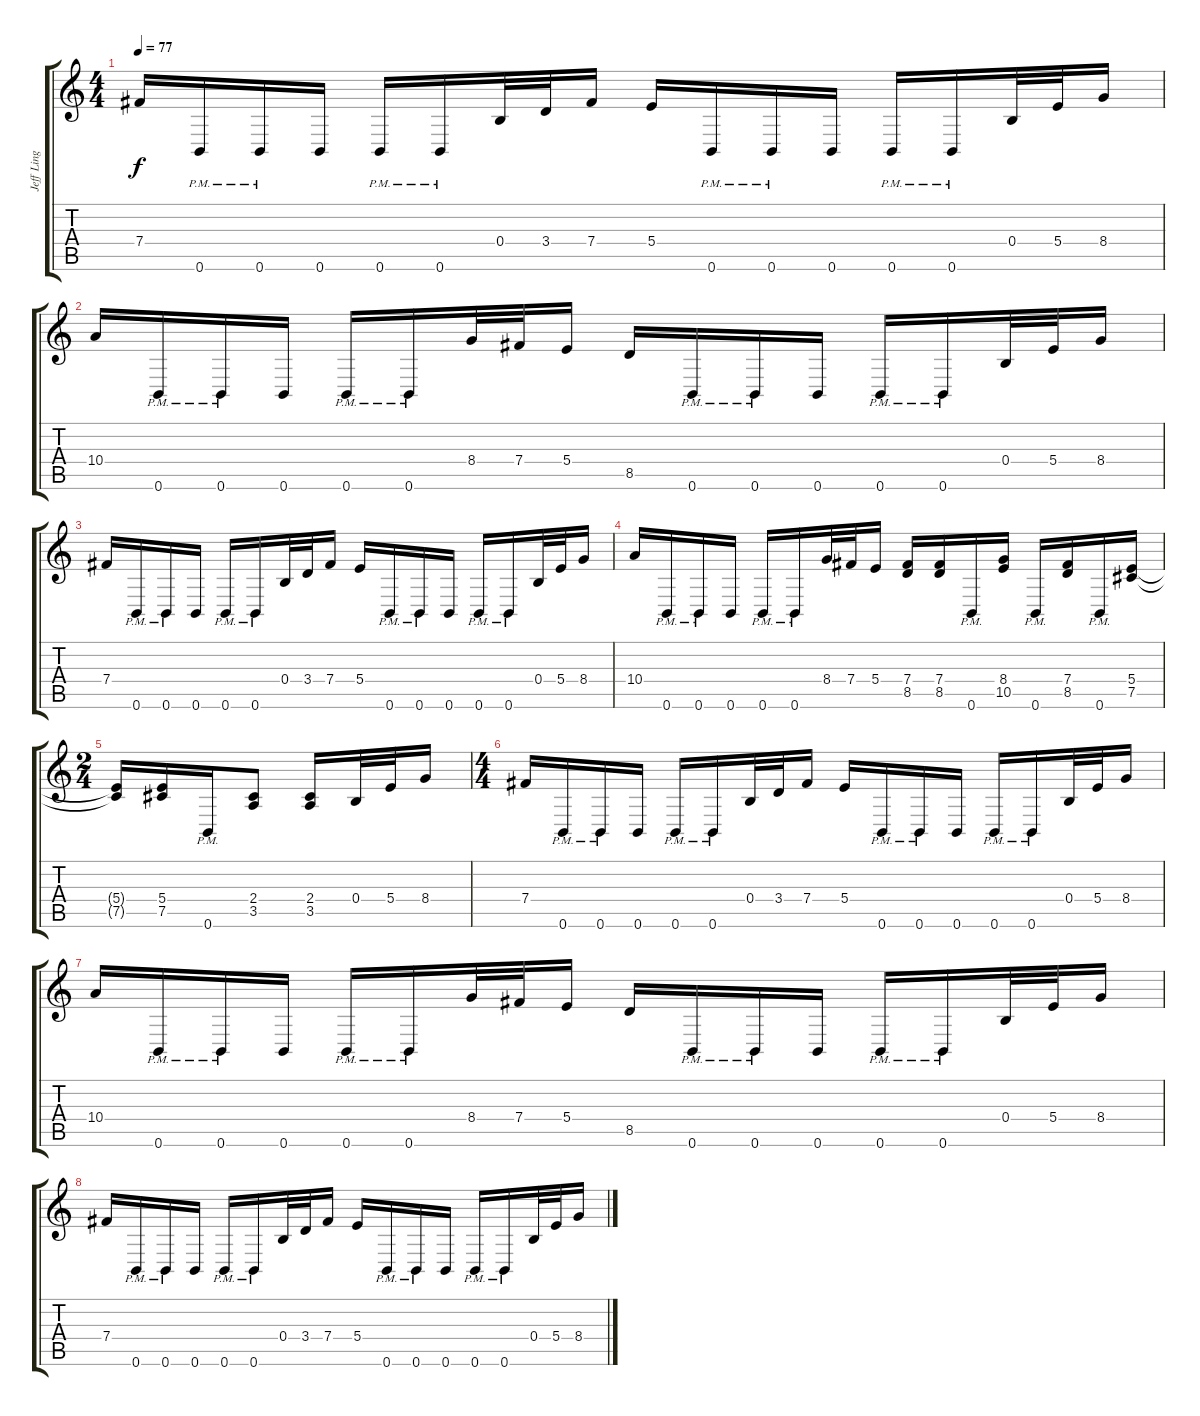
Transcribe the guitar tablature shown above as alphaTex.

\track ("Jeff Ling" "Jeff Ling") {instrument distortionguitar}
\staff {score tabs}
\tuning (Db4 Ab3 E3 B2 Gb2 B1) {hide}
\ts (4 4)
\tempo 77
\clef g2
\ks c
7.4.16{dy f} 0.6{pm}.16 0.6{pm}.16 0.6.16 0.6{pm}.16 0.6{pm}.16 0.4.32 3.4.32 7.4.16 5.4.16 0.6{pm}.16 0.6{pm}.16 0.6.16 0.6{pm}.16 0.6{pm}.16 0.4.32 5.4.32 8.4.16 |
10.4.16 0.6{pm}.16 0.6{pm}.16 0.6.16 0.6{pm}.16 0.6{pm}.16 8.4.32 7.4.32 5.4.16 8.5.16 0.6{pm}.16 0.6{pm}.16 0.6.16 0.6{pm}.16 0.6{pm}.16 0.4.32 5.4.32 8.4.16 |
7.4.16 0.6{pm}.16 0.6{pm}.16 0.6.16 0.6{pm}.16 0.6{pm}.16 0.4.32 3.4.32 7.4.16 5.4.16 0.6{pm}.16 0.6{pm}.16 0.6.16 0.6{pm}.16 0.6{pm}.16 0.4.32 5.4.32 8.4.16 |
10.4.16 0.6{pm}.16 0.6{pm}.16 0.6.16 0.6{pm}.16 0.6{pm}.16 8.4.32 7.4.32 5.4.16 (7.4 8.5).16 (7.4 8.5).16 0.6{pm}.16 (8.4 10.5).16 0.6{pm}.16 (7.4 8.5).16 0.6{pm}.16 (5.4 7.5).16 |
\ts (2 4)
(5.4{t} 7.5{t}).16 (5.4 7.5).16 0.6{pm}.16 (2.4 3.5).8 (2.4 3.5).16 0.4.32 5.4.32 8.4.16 |
\ts (4 4)
7.4.16 0.6{pm}.16 0.6{pm}.16 0.6.16 0.6{pm}.16 0.6{pm}.16 0.4.32 3.4.32 7.4.16 5.4.16 0.6{pm}.16 0.6{pm}.16 0.6.16 0.6{pm}.16 0.6{pm}.16 0.4.32 5.4.32 8.4.16 |
10.4.16 0.6{pm}.16 0.6{pm}.16 0.6.16 0.6{pm}.16 0.6{pm}.16 8.4.32 7.4.32 5.4.16 8.5.16 0.6{pm}.16 0.6{pm}.16 0.6.16 0.6{pm}.16 0.6{pm}.16 0.4.32 5.4.32 8.4.16 |
7.4.16 0.6{pm}.16 0.6{pm}.16 0.6.16 0.6{pm}.16 0.6{pm}.16 0.4.32 3.4.32 7.4.16 5.4.16 0.6{pm}.16 0.6{pm}.16 0.6.16 0.6{pm}.16 0.6{pm}.16 0.4.32 5.4.32 8.4.16
